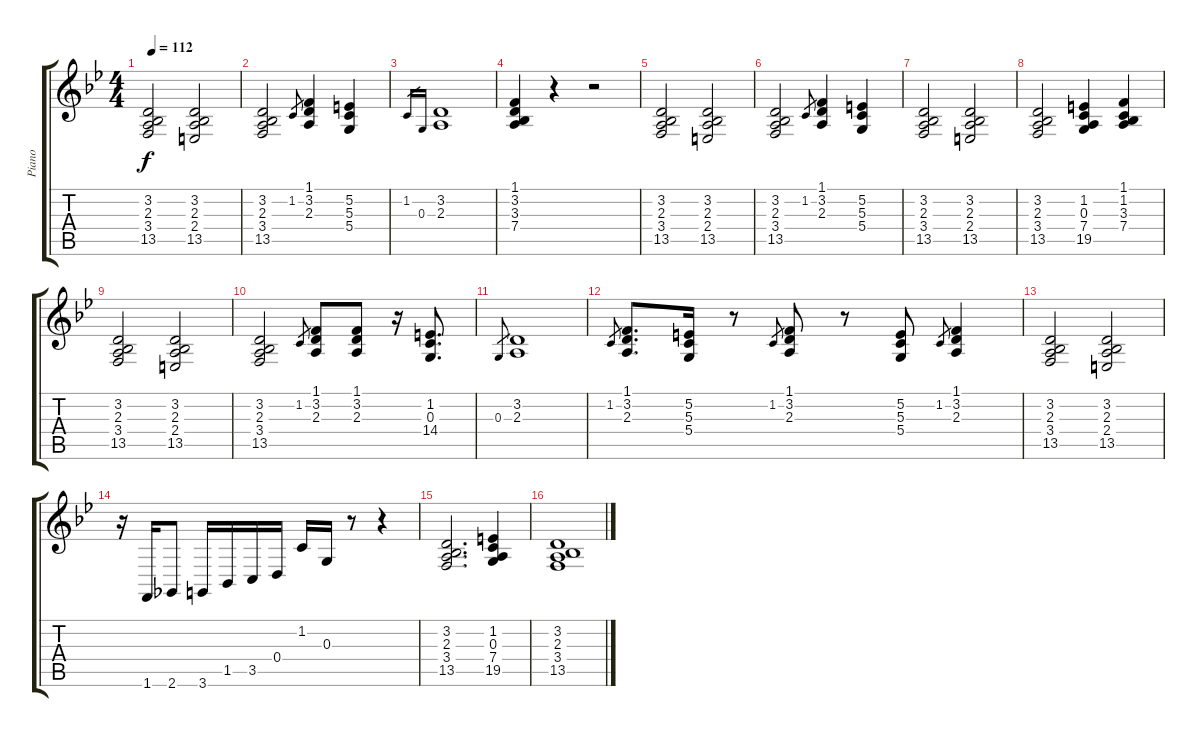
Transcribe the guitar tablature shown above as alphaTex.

\track ("Piano" "Piano") {instrument brightacousticpiano}
\staff {score tabs}
\tuning (E4 B3 G3 D3 A2 E2) {hide}
\ts (4 4)
\tempo 112
\clef g2
\ks bb
(3.2 2.3 3.4 13.5).2{dy f} (3.2 2.3 2.4 13.5).2 |
(3.2 2.3 3.4 13.5).2 1.2.8{gr} (1.1 3.2 2.3).4 (5.2 5.3 5.4).4 |
1.2.16{gr} 0.3.16{gr} (3.2 2.3).1 |
(1.1 3.2 3.3 7.4).4 r.4 r.2 |
(3.2 2.3 3.4 13.5).2 (3.2 2.3 2.4 13.5).2 |
(3.2 2.3 3.4 13.5).2 1.2.8{gr} (1.1 3.2 2.3).4 (5.2 5.3 5.4).4 |
(3.2 2.3 3.4 13.5).2 (3.2 2.3 2.4 13.5).2 |
(3.2 2.3 3.4 13.5).2 (1.2 0.3 7.4 19.5).4 (1.1 1.2 3.3 7.4).4 |
(3.2 2.3 3.4 13.5).2 (3.2 2.3 2.4 13.5).2 |
(3.2 2.3 3.4 13.5).2 1.2.8{gr} (1.1 3.2 2.3).8 (1.1 3.2 2.3).8 r.16 (1.2 0.3 14.4).8{d} |
0.3.8{gr} (3.2 2.3).1 |
1.2.8{gr} (1.1 3.2 2.3).8{d} (5.2 5.3 5.4).16 r.8 1.2.8{gr} (1.1 3.2 2.3).8 r.8 (5.2 5.3 5.4).8 1.2.8{gr} (1.1 3.2 2.3).4 |
(3.2 2.3 3.4 13.5).2 (3.2 2.3 2.4 13.5).2 |
r.16 1.6.16 2.6.8 3.6.16 1.5.16 3.5.16 0.4.16 1.2.16 0.3.16 r.8 r.4 |
(3.2 2.3 3.4 13.5).2{d} (1.2 0.3 7.4 19.5).4 |
(3.2 2.3 3.4 13.5).1
